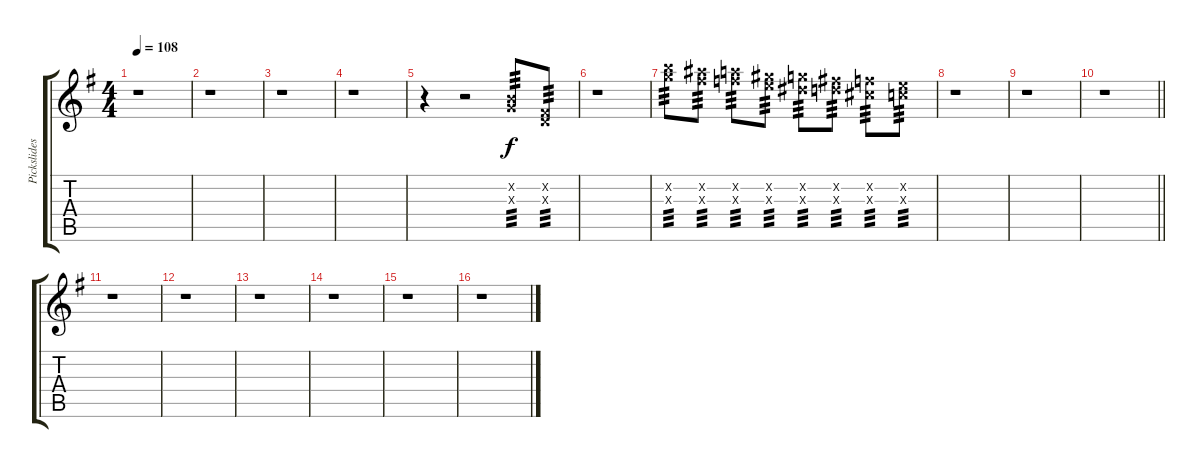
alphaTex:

\track ("Pickslides" "Pickslides") {instrument guitarfretnoise}
\staff {score tabs}
\tuning (E4 B3 G3 D3 A2 E2) {hide}
\ts (4 4)
\tempo 108
\clef g2
\ks g
r.1{dy f} |
r.1 |
r.1 |
r.1 |
r.4 r.2 (12.2{x} 12.3{x}).8{tp 3} (7.2{x} 7.3{x}).8{tp 3} |
r.1 |
(24.2{x} 24.3{x}).8{tp 3} (23.2{x} 23.3{x}).8{tp 3} (22.2{x} 22.3{x}).8{tp 3} (21.2{x} 21.3{x}).8{tp 3} (20.2{x} 20.3{x}).8{tp 3} (19.2{x} 19.3{x}).8{tp 3} (18.2{x} 18.3{x}).8{tp 3} (17.2{x} 17.3{x}).8{tp 3} |
r.1 |
r.1 |
\barLineRight lightlight
r.1 |
r.1 |
r.1 |
r.1 |
r.1 |
r.1 |
r.1
